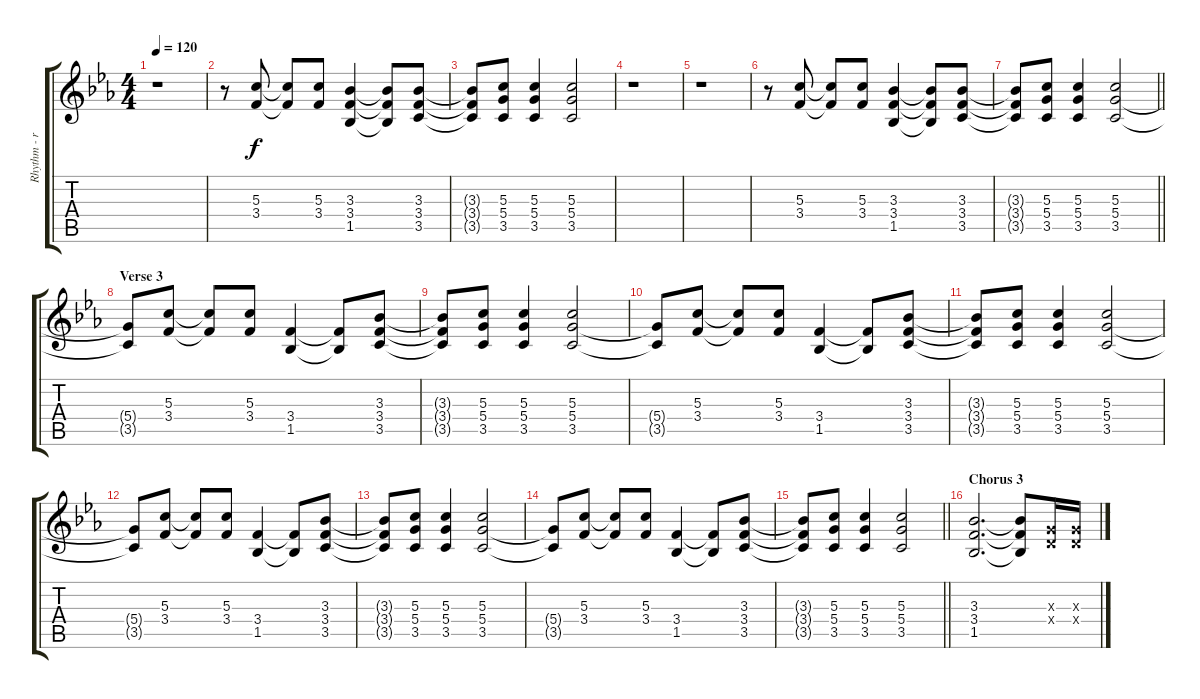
\track ("Rhythm - right" "Rhythm - r") {instrument overdrivenguitar}
\staff {score tabs}
\tuning (E4 B3 G3 D3 A2 E2) {hide}
\ts (4 4)
\tempo 120
\clef g2
\ks cminor
r.1{dy p} |
r.8 (5.3 3.4).8{dy f} (5.3{t} 3.4{t}).8 (5.3 3.4).8 (3.3 3.4 1.5).4 (3.3{t} 3.4{t} 1.5{t}).8 (3.3 3.4 3.5).8 |
(3.3{t} 3.4{t} 3.5{t}).8 (5.3 5.4 3.5).8 (5.3 5.4 3.5).4 (5.3 5.4 3.5).2 |
r.1 |
r.1 |
r.8 (5.3 3.4).8 (5.3{t} 3.4{t}).8 (5.3 3.4).8 (3.3 3.4 1.5).4 (3.3{t} 3.4{t} 1.5{t}).8 (3.3 3.4 3.5).8 |
\barLineRight lightlight
(3.3{t} 3.4{t} 3.5{t}).8 (5.3 5.4 3.5).8 (5.3 5.4 3.5).4 (5.3 5.4 3.5).2 |
\section ("" "Verse 3")
(5.4{t} 3.5{t}).8 (5.3 3.4).8 (5.3{t} 3.4{t}).8 (5.3 3.4).8 (3.4 1.5).4 (3.4{t} 1.5{t}).8 (3.3 3.4 3.5).8 |
(3.3{t} 3.4{t} 3.5{t}).8 (5.3 5.4 3.5).8 (5.3 5.4 3.5).4 (5.3 5.4 3.5).2 |
(5.4{t} 3.5{t}).8 (5.3 3.4).8 (5.3{t} 3.4{t}).8 (5.3 3.4).8 (3.4 1.5).4 (3.4{t} 1.5{t}).8 (3.3 3.4 3.5).8 |
(3.3{t} 3.4{t} 3.5{t}).8 (5.3 5.4 3.5).8 (5.3 5.4 3.5).4 (5.3 5.4 3.5).2 |
(5.4{t} 3.5{t}).8 (5.3 3.4).8 (5.3{t} 3.4{t}).8 (5.3 3.4).8 (3.4 1.5).4 (3.4{t} 1.5{t}).8 (3.3 3.4 3.5).8 |
(3.3{t} 3.4{t} 3.5{t}).8 (5.3 5.4 3.5).8 (5.3 5.4 3.5).4 (5.3 5.4 3.5).2 |
(5.4{t} 3.5{t}).8 (5.3 3.4).8 (5.3{t} 3.4{t}).8 (5.3 3.4).8 (3.4 1.5).4 (3.4{t} 1.5{t}).8 (3.3 3.4 3.5).8 |
\barLineRight lightlight
(3.3{t} 3.4{t} 3.5{t}).8 (5.3 5.4 3.5).8 (5.3 5.4 3.5).4 (5.3 5.4 3.5).2 |
\section ("" "Chorus 3")
(3.3 3.4 1.5).2{d} (3.3{t} 3.4{t} 1.5{t}).8 (0.3{x} 0.4{x}).16 (0.3{x} 0.4{x}).16
